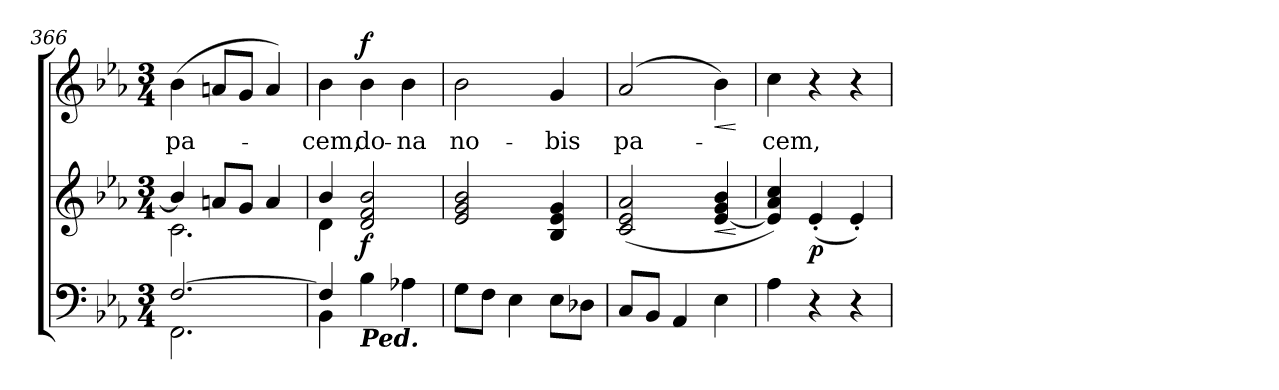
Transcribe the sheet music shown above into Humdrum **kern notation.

**kern	**kern	**dynam	**kern	**text	**dynam
*part2	*part2	*part2	*part1	*part1	*part1
*staff3	*staff2	*staff2/3	*staff1	*staff1	*staff1
*clefF4	*clefG2	*	*clefG2	*	*
*	*	*	*ITrd7c12	*	*
*k[b-e-a-]	*k[b-e-a-]	*	*k[b-e-a-]	*	*
*E-:	*E-:	*	*E-:	*	*
*M3/4	*M3/4	*	*M3/4	*	*
=366	=366	=366	=366	=366	=366
*^	*^	*	*	*	*
!	!	!	!	!	!	!LO:LY:b	!
[>2.F/	2.FF\	4b-/]	2.c\	.	(>4B-\	pa-	.
.	.	8an/L	.	.	8An/L	.	.
.	.	8g/J	.	.	8G/J	.	.
.	.	4a/	.	.	4A/)	.	.
!!LO:LB:g=z
=367	=367	=367	=367	=367	=367	=367	=367
!	!	!	!	!	!	!LO:LY:b	!
4F/]	4BB-\	4b-/	4d\	.	4B-\	-cem,	.
!LO:TX:b:Bi:t=Ped.	!	!	!	!	!	!	!
!	!	!	!	!LO:DY:b	!	!LO:LY:b	!LO:DY:a
4B-\	2ryy	2d/ 2f/ 2b-/	2ryy	f	4B-\	do-	f
!	!	!	!	!	!	!LO:LY:b	!
4A-X\	.	.	.	.	4B-\	-na	.
*v	*v	*	*	*	*	*	*
*	*v	*v	*	*	*	*
=368	=368	=368	=368	=368	=368
!	!	!	!	!LO:LY:b	!
8G\L	2e-/ 2g/ 2b-/	.	2B-\	no-	.
8F\J	.	.	.	.	.
4E-\	.	.	.	.	.
!	!	!	!	!LO:LY:b	!
8E-\L	4B-/ 4e-/ 4g/	.	4G/	-bis	.
8D-X\J	.	.	.	.	.
=369	=369	=369	=369	=369	=369
!	!	!	!	!LO:LY:b	!
8C/L	(<2c/ 2e-/ 2a-/	.	(2A-/	pa-	.
8BB-/J	.	.	.	.	.
4AA-/	.	.	.	.	.
!	!	!LO:HP:b	!	!	!LO:HP:b
4E-\	[4e-/ 4g/ 4b-/	<	4B-\)	.	<
.	.	[	.	.	[
=370	=370	=370	=370	=370	=370
!	!	!	!	!LO:LY:b	!
4A-\	4e-/] 4a-/ 4cc/)	.	4c\	-cem,	.
!	!	!LO:DY:b	!	!	!
4r	(<4e-'</	p	4r	.	.
4r	4e-'</)	.	4r	.	.
=	=	=	=	=	=
*-	*-	*-	*-	*-	*-
